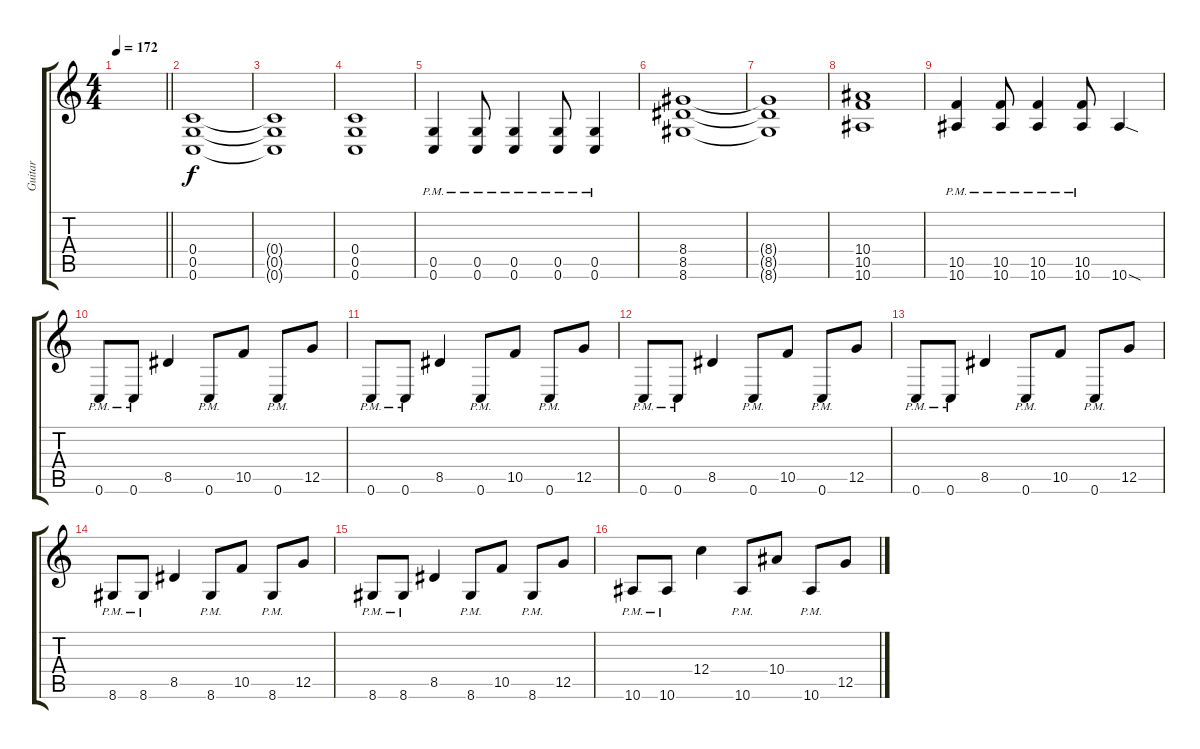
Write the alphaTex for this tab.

\track ("Guitar" "Guitar") {instrument distortionguitar}
\staff {score tabs}
\tuning (D4 A3 F3 C3 G2 C2) {hide}
\ts (4 4)
\tempo 172
\clef g2
\barLineRight lightlight
\ks c
|
\section ("" " ")
(0.4 0.5 0.6).1{instrument distortionguitar} |
(0.4{t} 0.5{t} 0.6{t}).1 |
(0.4 0.5 0.6).1 |
(0.5{pm} 0.6{pm}).4 (0.5{pm} 0.6{pm}).8 (0.5{pm} 0.6{pm}).4 (0.5{pm} 0.6{pm}).8 (0.5{pm} 0.6{pm}).4 |
(8.4 8.5 8.6).1 |
(8.4{t} 8.5{t} 8.6{t}).1 |
(10.4 10.5 10.6).1 |
(10.5{pm} 10.6{pm}).4 (10.5{pm} 10.6{pm}).8 (10.5{pm} 10.6{pm}).4 (10.5{pm} 10.6{pm}).8 10.6{sod}.4 |
0.6{pm}.8 0.6{pm}.8 8.5.4 0.6{pm}.8 10.5.8 0.6{pm}.8 12.5.8 |
0.6{pm}.8 0.6{pm}.8 8.5.4 0.6{pm}.8 10.5.8 0.6{pm}.8 12.5.8 |
0.6{pm}.8 0.6{pm}.8 8.5.4 0.6{pm}.8 10.5.8 0.6{pm}.8 12.5.8 |
0.6{pm}.8 0.6{pm}.8 8.5.4 0.6{pm}.8 10.5.8 0.6{pm}.8 12.5.8 |
8.6{pm}.8 8.6{pm}.8 8.5.4 8.6{pm}.8 10.5.8 8.6{pm}.8 12.5.8 |
8.6{pm}.8 8.6{pm}.8 8.5.4 8.6{pm}.8 10.5.8 8.6{pm}.8 12.5.8 |
10.6{pm}.8 10.6{pm}.8 12.4.4 10.6{pm}.8 10.4.8 10.6{pm}.8 12.5.8
